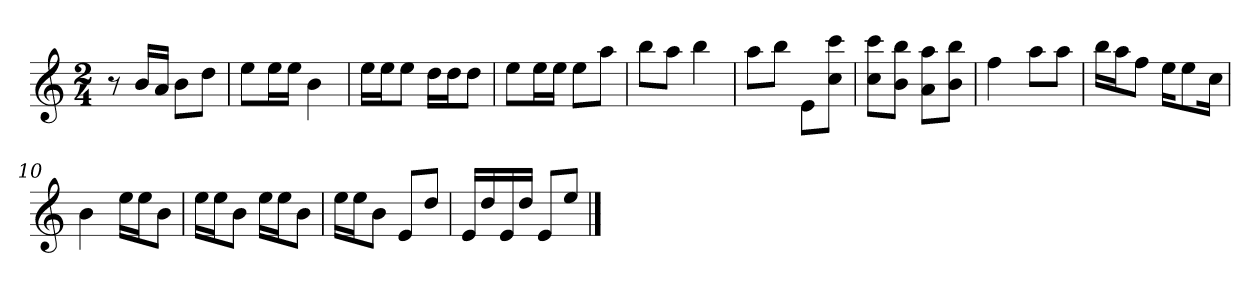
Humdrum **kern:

**kern
*part1
*staff1
*clefG2
*k[]
*C:
*M2/4
=1
8r
16bLL
16aJJ
8bL
8ddJ
=2
8eeL
16eeL
16eeJJ
4b
=3
16eeLL
16eeJ
8eeJ
16ddLL
16ddJ
8ddJ
=4
8eeL
16eeL
16eeJJ
8eeL
8aaJ
=5
8bbL
8aaJ
4bb
=6
8aaL
8bbJ
8eL
8cc 8cccJ
=7
8cc 8cccL
8b 8bbJ
8a 8aaL
8b 8bbJ
=8
4ff
8aaL
8aaJ
=9
16bbLL
16aaJ
8ffJ
16eeKL
8ee
16ccJk
=10
4b
16eeLL
16eeJ
8bJ
=11
16eeLL
16eeJ
8bJ
16eeLL
16eeJ
8bJ
=12
16eeLL
16eeJ
8bJ
8eL
8ddJ
=13
16eLL
16dd
16e
16ddJJ
8eL
8eeJ
==
*-
